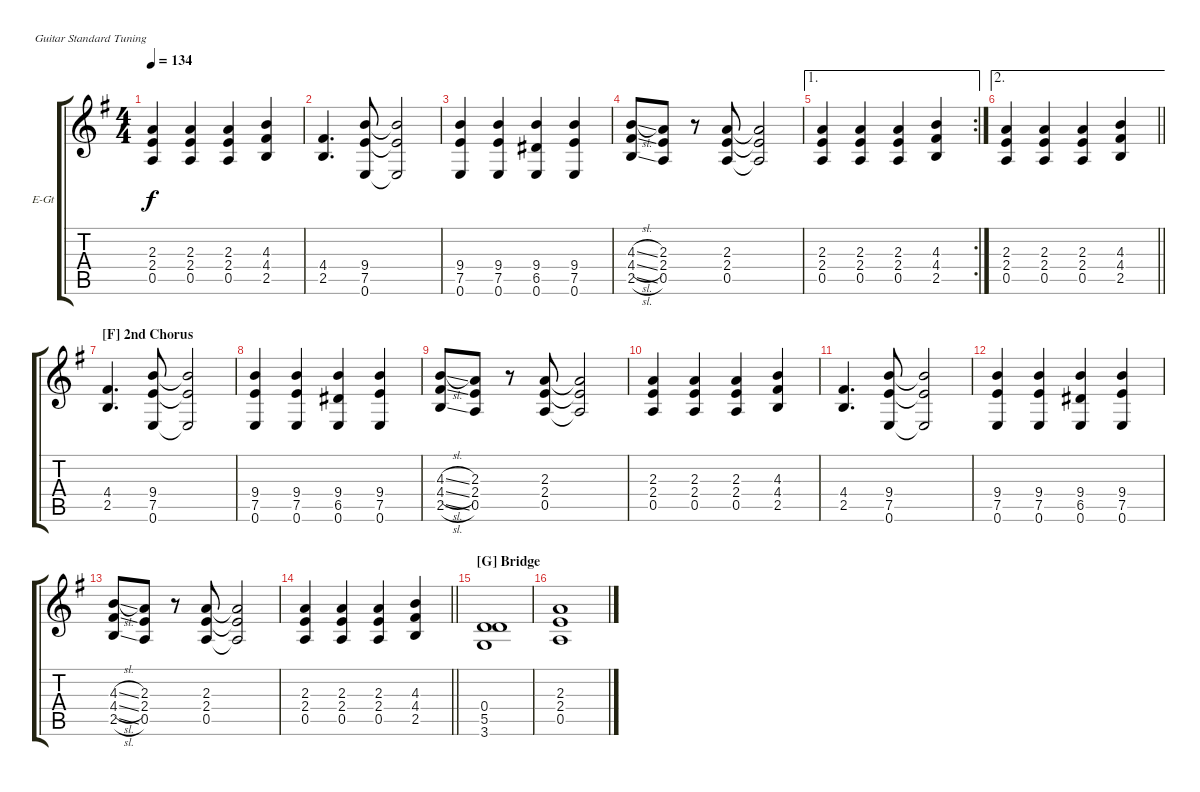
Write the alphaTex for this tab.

\defaultSystemsLayout 4
\bracketExtendMode groupsimilarinstruments
\firstSystemTrackNameOrientation horizontal
\otherSystemsTrackNameOrientation horizontal
\track ("Robbin Crosby" "E-Gt") {instrument distortionguitar}
\staff {score tabs}
\tuning (E4 B3 G3 D3 A2 E2)
\ts (4 4)
\tempo 134
\clef g2
\ks g
(0.5 2.4 2.3).4{dy f} (2.3 2.4 0.5).4 (0.5 2.4 2.3).4 (2.5 4.4 4.3).4 |
(2.5 4.4).4{d} (0.6 7.5 9.4).8 (9.4{t} 7.5{t} 0.6{t}).2 |
(0.6 7.5 9.4).4 (9.4 7.5 0.6).4 (0.6 6.5 9.4).4 (0.6 7.5 9.4).4 |
(2.5{sl} 4.4{sl} 4.3{sl}).8 (2.3 2.4 0.5).8 r.8 (0.5 2.4 2.3).8 (2.3{t} 2.4{t} 0.5{t}).2 |
\ae 1
\rc 2
(0.5 2.4 2.3).4 (2.3 2.4 0.5).4 (0.5 2.4 2.3).4 (2.5 4.4 4.3).4 |
\ae 2
\barLineRight lightlight
(0.5 2.4 2.3).4 (2.3 2.4 0.5).4 (0.5 2.4 2.3).4 (2.5 4.4 4.3).4 |
\section ("F" "2nd Chorus")
(2.5 4.4).4{d} (0.6 7.5 9.4).8 (9.4{t} 7.5{t} 0.6{t}).2 |
(0.6 7.5 9.4).4 (9.4 7.5 0.6).4 (0.6 6.5 9.4).4 (0.6 7.5 9.4).4 |
(2.5{sl} 4.4{sl} 4.3{sl}).8 (2.3 2.4 0.5).8 r.8 (0.5 2.4 2.3).8 (2.3{t} 2.4{t} 0.5{t}).2 |
(0.5 2.4 2.3).4 (2.3 2.4 0.5).4 (0.5 2.4 2.3).4 (2.5 4.4 4.3).4 |
(2.5 4.4).4{d} (0.6 7.5 9.4).8 (9.4{t} 7.5{t} 0.6{t}).2 |
(0.6 7.5 9.4).4 (9.4 7.5 0.6).4 (0.6 6.5 9.4).4 (0.6 7.5 9.4).4 |
(2.5{sl} 4.4{sl} 4.3{sl}).8 (2.3 2.4 0.5).8 r.8 (0.5 2.4 2.3).8 (2.3{t} 2.4{t} 0.5{t}).2 |
\barLineRight lightlight
(0.5 2.4 2.3).4 (2.3 2.4 0.5).4 (0.5 2.4 2.3).4 (2.5 4.4 4.3).4 |
\section ("G" "Bridge")
(3.6 5.5 0.4).1 |
(0.5 2.4 2.3).1
